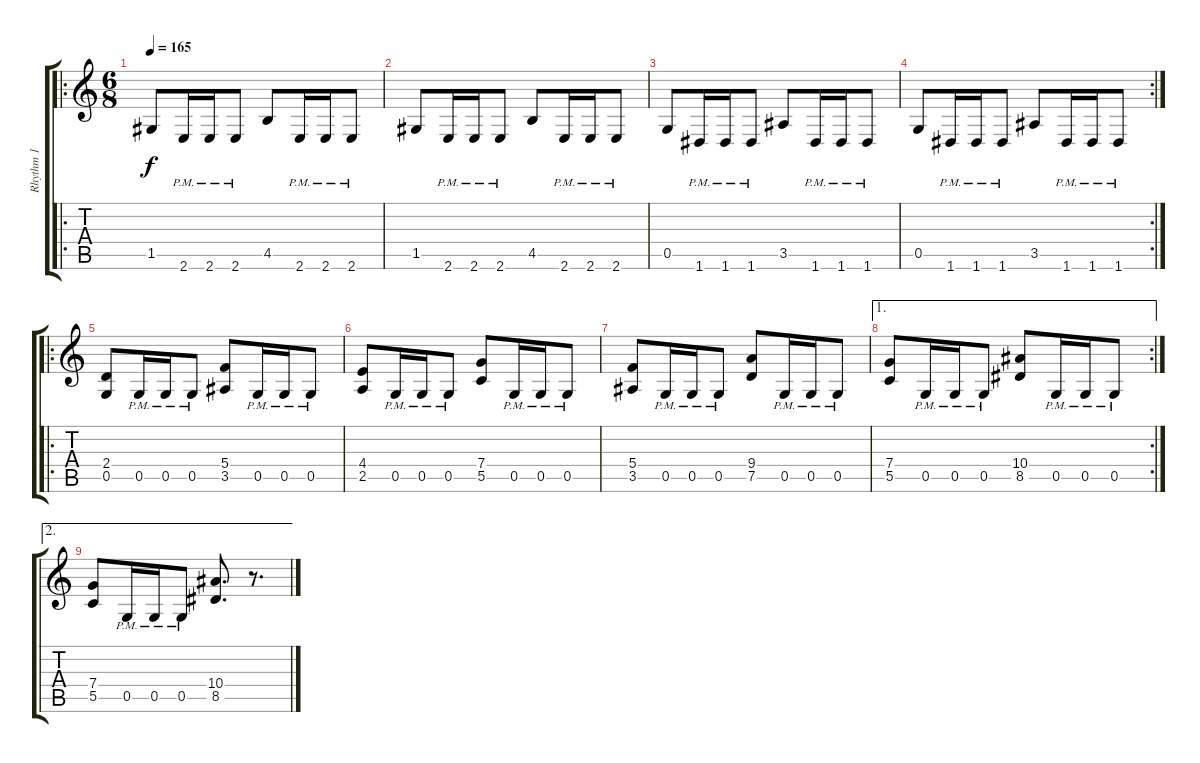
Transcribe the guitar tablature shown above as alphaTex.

\track ("Rhythm 1" "Rhythm 1") {instrument distortionguitar}
\staff {score tabs}
\tuning (D4 A3 F3 C3 G2 D2) {hide}
\ro
\ts (6 8)
\tempo 165
\clef g2
\ks c
1.5.8{dy f} 2.6{pm}.16 2.6{pm}.16 2.6{pm}.8 4.5.8 2.6{pm}.16 2.6{pm}.16 2.6{pm}.8 |
1.5.8 2.6{pm}.16 2.6{pm}.16 2.6{pm}.8 4.5.8 2.6{pm}.16 2.6{pm}.16 2.6{pm}.8 |
0.5.8 1.6{pm}.16 1.6{pm}.16 1.6{pm}.8 3.5.8 1.6{pm}.16 1.6{pm}.16 1.6{pm}.8 |
\rc 2
0.5.8 1.6{pm}.16 1.6{pm}.16 1.6{pm}.8 3.5.8 1.6{pm}.16 1.6{pm}.16 1.6{pm}.8 |
\ro
(2.4 0.5).8 0.5{pm}.16 0.5{pm}.16 0.5{pm}.8 (5.4 3.5).8 0.5{pm}.16 0.5{pm}.16 0.5{pm}.8 |
(4.4 2.5).8 0.5{pm}.16 0.5{pm}.16 0.5{pm}.8 (7.4 5.5).8 0.5{pm}.16 0.5{pm}.16 0.5{pm}.8 |
(5.4 3.5).8 0.5{pm}.16 0.5{pm}.16 0.5{pm}.8 (9.4 7.5).8 0.5{pm}.16 0.5{pm}.16 0.5{pm}.8 |
\ae 1
\rc 2
(7.4 5.5).8 0.5{pm}.16 0.5{pm}.16 0.5{pm}.8 (10.4 8.5).8 0.5{pm}.16 0.5{pm}.16 0.5{pm}.8 |
\ae 2
(7.4 5.5).8 0.5{pm}.16 0.5{pm}.16 0.5{pm}.8 (10.4 8.5).8{d} r.8{d}
